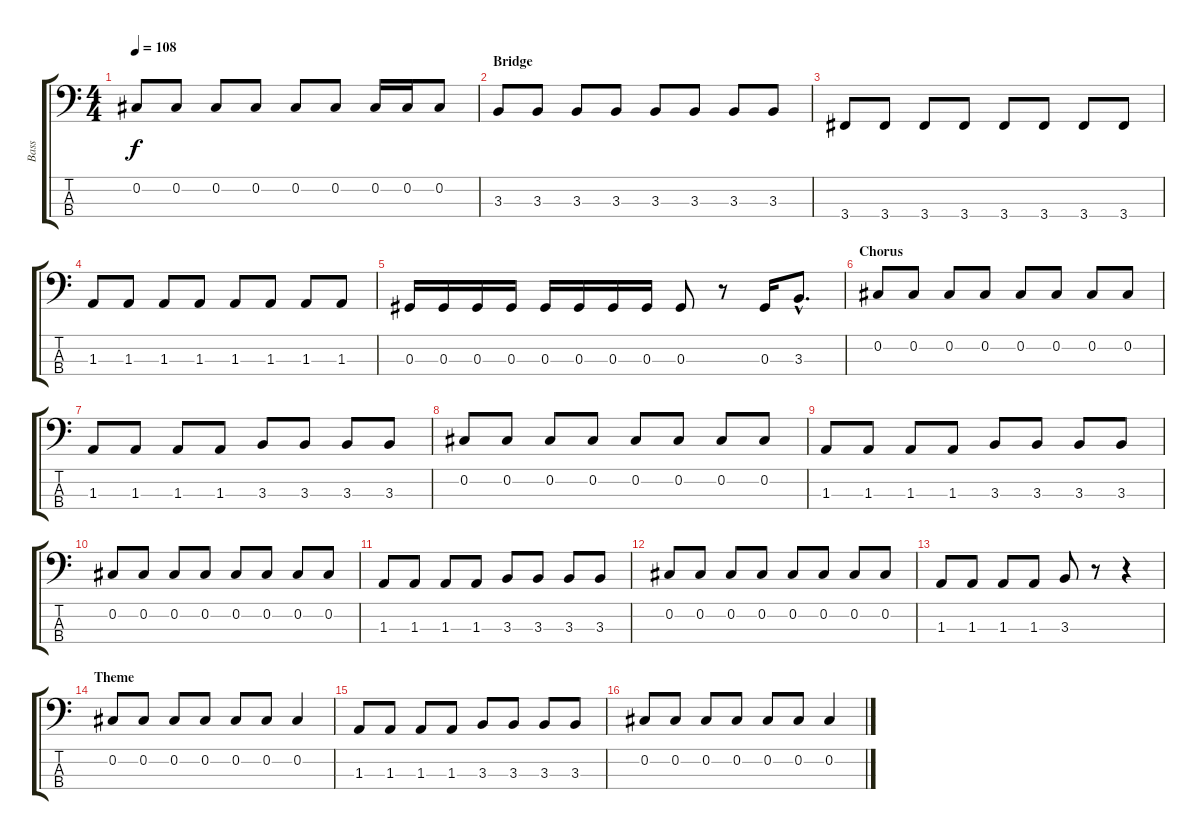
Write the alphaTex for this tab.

\track ("Bass" "Bass") {instrument electricbasspick}
\staff {score tabs}
\tuning (Gb2 Db2 Ab1 Eb1) {hide}
\ts (4 4)
\tempo 108
\clef f4
\ks c
0.2.8{dy f} 0.2.8 0.2.8 0.2.8 0.2.8 0.2.8 0.2.16 0.2.16 0.2.8 |
\section ("" "Bridge")
3.3.8 3.3.8 3.3.8 3.3.8 3.3.8 3.3.8 3.3.8 3.3.8 |
3.4.8 3.4.8 3.4.8 3.4.8 3.4.8 3.4.8 3.4.8 3.4.8 |
1.3.8 1.3.8 1.3.8 1.3.8 1.3.8 1.3.8 1.3.8 1.3.8 |
0.3.16 0.3.16 0.3.16 0.3.16 0.3.16 0.3.16 0.3.16 0.3.16 0.3.8 r.8 0.3.16 3.3{hac}.8{d} |
\section ("" "Chorus")
0.2.8 0.2.8 0.2.8 0.2.8 0.2.8 0.2.8 0.2.8 0.2.8 |
1.3.8 1.3.8 1.3.8 1.3.8 3.3.8 3.3.8 3.3.8 3.3.8 |
0.2.8 0.2.8 0.2.8 0.2.8 0.2.8 0.2.8 0.2.8 0.2.8 |
1.3.8 1.3.8 1.3.8 1.3.8 3.3.8 3.3.8 3.3.8 3.3.8 |
0.2.8 0.2.8 0.2.8 0.2.8 0.2.8 0.2.8 0.2.8 0.2.8 |
1.3.8 1.3.8 1.3.8 1.3.8 3.3.8 3.3.8 3.3.8 3.3.8 |
0.2.8 0.2.8 0.2.8 0.2.8 0.2.8 0.2.8 0.2.8 0.2.8 |
1.3.8 1.3.8 1.3.8 1.3.8 3.3.8 r.8 r.4 |
\section ("" "Theme")
0.2.8 0.2.8 0.2.8 0.2.8 0.2.8 0.2.8 0.2.4 |
1.3.8 1.3.8 1.3.8 1.3.8 3.3.8 3.3.8 3.3.8 3.3.8 |
0.2.8 0.2.8 0.2.8 0.2.8 0.2.8 0.2.8 0.2.4
